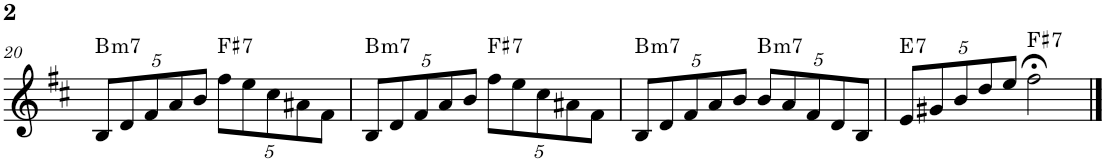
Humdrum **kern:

**kern	**harte
*part1	*part1
*staff1	*
*I"Alto Saxophone	*
*I'A. Sax.	*
!!LO:PB:g=z
*clefG2	*
*Trd5c9	*
*k[f#c#]	*
*M4/4	*
*Xbrackettup	*
=20	=20
!	!LO:H:kt=m7
10B/L	B:min7
10d/	.
10f#/	.
10a/	.
10b/J	.
!	!LO:H:kt=7
10ff#\L	F#:7
10ee\	.
10cc#\	.
10a#X\	.
10f#\J	.
=21	=21
!	!LO:H:kt=m7
10B/L	B:min7
10d/	.
10f#/	.
10a/	.
10b/J	.
!	!LO:H:kt=7
10ff#\L	F#:7
10ee\	.
10cc#\	.
10a#X\	.
10f#\J	.
=22	=22
!	!LO:H:kt=m7
10B/L	B:min7
10d/	.
10f#/	.
10a/	.
10b/J	.
!	!LO:H:kt=m7
10b/L	B:min7
10a/	.
10f#/	.
10d/	.
10B/J	.
=23	=23
!	!LO:H:kt=7
10e/L	E:7
10g#X/	.
10b/	.
10dd/	.
10ee/J	.
!	!LO:H:kt=7
2ff#;<\	F#:7
==	==
*-	*-
